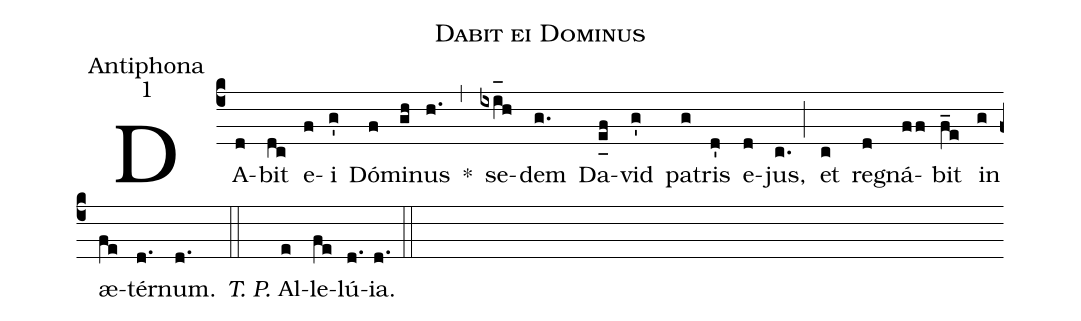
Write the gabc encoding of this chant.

name:Dabit ei Dominus;
office-part:Antiphona;
mode:1;
%%
(c4) DA(d)bit(dc) e(f)i(g') Dó(f)mi(gh)nus(h.) *(,) se(ixi_[oh:h]h)dem(g.) Da(e_[uh:l]f)vid(g') pa(g)tris(d') e(d)jus,(c.) (;) et(c) re(d)gná(ff)bit(f_e) in(g) æ(fe)tér(d.)num.(d.) (::) <i>T. P.</i> Al(e)le(fe)lú(d.){ia}.(d.) (::)
%<eu>E(h) u(h) o(g) u(f) a(gh) e.</eu>(gf..) (::)
